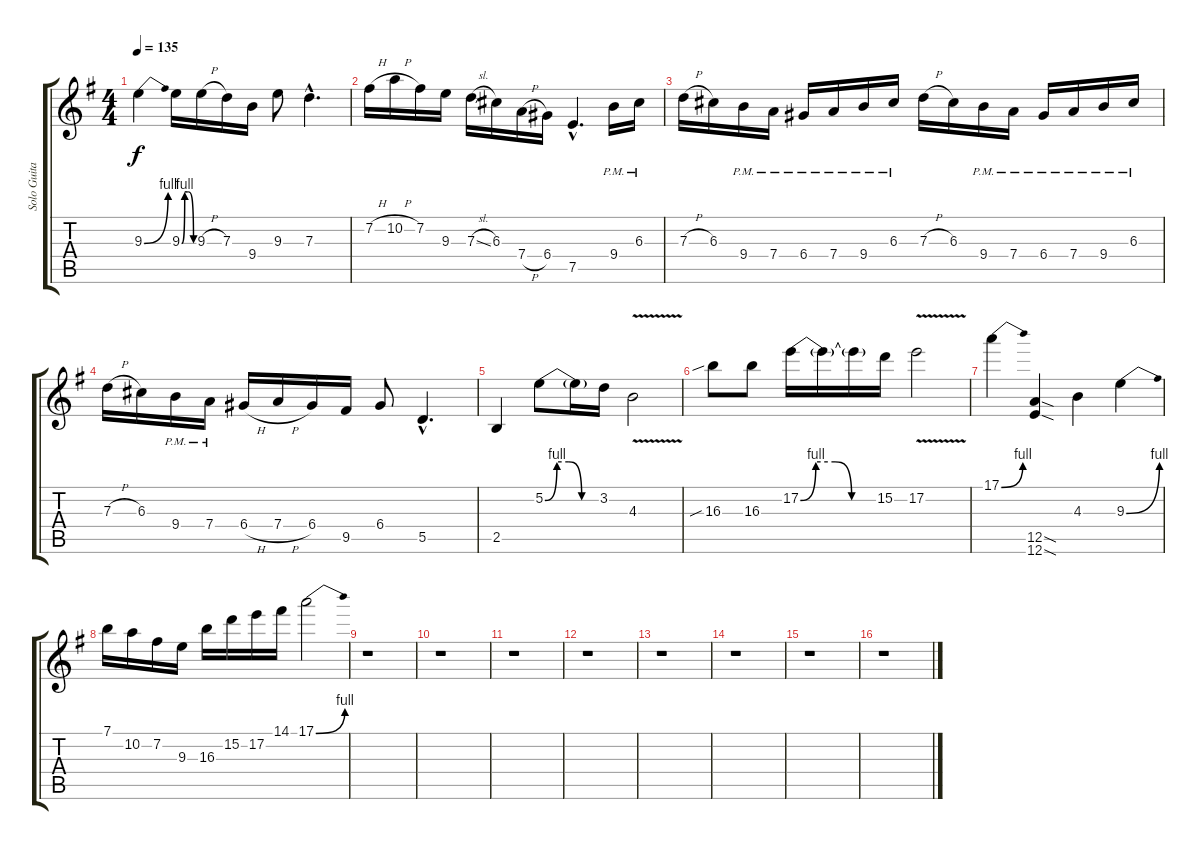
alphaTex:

\track ("Solo Guitar" "Solo Guita") {instrument distortionguitar}
\staff {score tabs}
\tuning (E4 B3 G3 D3 A2 E2) {hide}
\ts (4 4)
\tempo 135
\clef g2
\ks eminor
9.3{be (bend 0 0 60 4)}.4{dy f} 9.3{be (custom 0 0 15 4 30 4 35 4 60 0)}.16 9.3{h}.16 7.3.16 9.4.16 9.3.8 7.3{hac}.4{d} |
7.2{h}.16 10.2{h}.16 7.2.16 9.3.16 7.3{sl}.16 6.3.16 7.4{h}.16 6.4.16 7.5{hac}.4{d} 9.4{pm}.16 6.3{pm}.16 |
7.3{h}.16 6.3.16 9.4{pm}.16 7.4{pm}.16 6.4{pm}.16 7.4{pm}.16 9.4{pm}.16 6.3{pm}.16 7.3{h}.16 6.3.16 9.4{pm}.16 7.4{pm}.16 6.4{pm}.16 7.4{pm}.16 9.4{pm}.16 6.3{pm}.16 |
7.3{h}.16 6.3.16 9.4{pm}.16 7.4{pm}.16 6.4{h}.16 7.4{h}.16 6.4.16 9.5.16 6.4.8 5.5{hac}.4{d} |
2.5.4 5.2{be (custom 0 0 13 4 26 4 40 0 60 0)}.8 5.2{t}.16 3.2.16 4.3{v}.2 |
16.3{sib}.8 16.3.8 17.2{be (custom 0 0 12 4 27 4 40 0 60 0)}.16 17.2{t}.16 17.2{t}.16 15.2.16 17.2{v}.2 |
17.1{be (bend 0 0 60 4)}.4 (12.5{sod} 12.6{sod}).4 4.3.4 9.3{be (bend 0 0 60 4)}.4 |
7.1.16 10.2.16 7.2.16 9.3.16 16.3.16 15.2.16 17.2.16 14.1.16 17.1{be (bend 0 0 60 4)}.2 |
r.1 |
r.1 |
r.1 |
r.1 |
r.1 |
r.1 |
r.1 |
r.1
